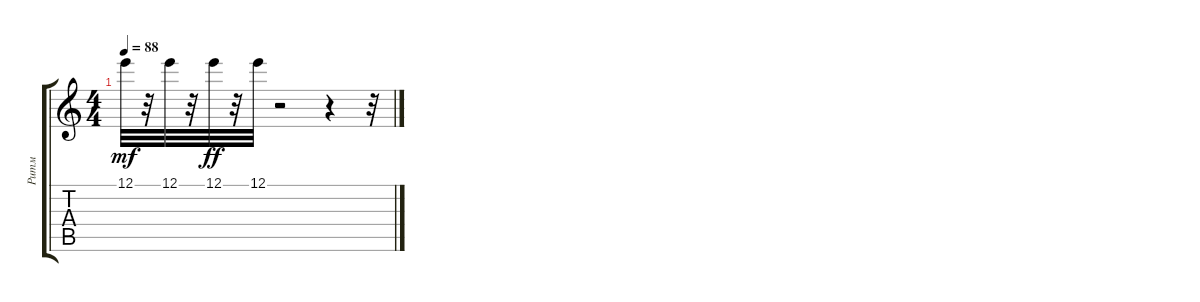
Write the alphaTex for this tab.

\track ("Ритм" "Ритм") {instrument electricguitarclean}
\staff {score tabs}
\tuning (E4 B3 G3 D3 A2 E2) {hide}
\ts (4 4)
\tempo 88
\clef g2
\ks c
12.1.32{dy mf} r.32 12.1.32 r.32 12.1.32{dy ff} r.32 12.1.32 r.2 r.4 r.32
